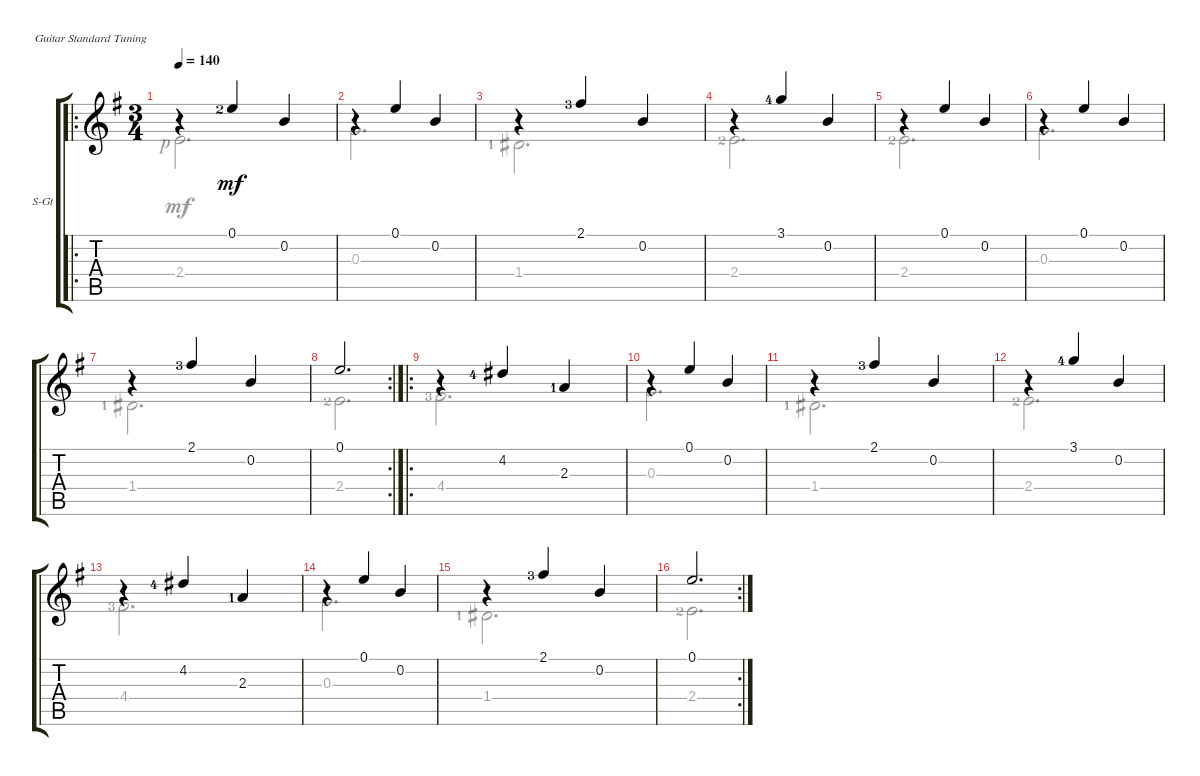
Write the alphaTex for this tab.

\defaultSystemsLayout 4
\bracketExtendMode groupsimilarinstruments
\firstSystemTrackNameOrientation horizontal
\otherSystemsTrackNameOrientation horizontal
\track ("Steel Guitar" "S-Gt") {instrument acousticguitarsteel}
\staff {score tabs}
\tuning (E4 B3 G3 D3 A2 E2)
\voice
\ro
\ts (3 4)
\tempo 140
\clef g2
\ks g
r.4{dy mf} 0.1{lf 3}.4 0.2.4 |
r.4 0.1.4 0.2.4 |
r.4 2.1{lf 4}.4 0.2.4 |
r.4 3.1{lf 5}.4 0.2.4 |
r.4 0.1.4 0.2.4 |
r.4 0.1.4 0.2.4 |
r.4 2.1{lf 4}.4 0.2.4 |
\rc 2
0.1.2{d} |
\ro
r.4 4.2{lf 5}.4 2.3{lf 2}.4 |
r.4 0.1.4 0.2.4 |
r.4 2.1{lf 4}.4 0.2.4 |
r.4 3.1{lf 5}.4 0.2.4 |
r.4 4.2{lf 5}.4 2.3{lf 2}.4 |
r.4 0.1.4 0.2.4 |
r.4 2.1{lf 4}.4 0.2.4 |
\rc 2
0.1.2{d}
\voice
\clef g2
\ottava regular
\simile none
\ks g
2.4{rf 1}.2{d dy mf} |
0.3.2{d} |
1.4{lf 2}.2{d} |
2.4{lf 3}.2{d} |
2.4{lf 3}.2{d} |
0.3.2{d} |
1.4{lf 2}.2{d} |
2.4{lf 3}.2{d} |
4.4{lf 4}.2{d} |
0.3.2{d} |
1.4{lf 2}.2{d} |
2.4{lf 3}.2{d} |
4.4{lf 4}.2{d} |
0.3.2{d} |
1.4{lf 2}.2{d} |
2.4{lf 3}.2{d}
